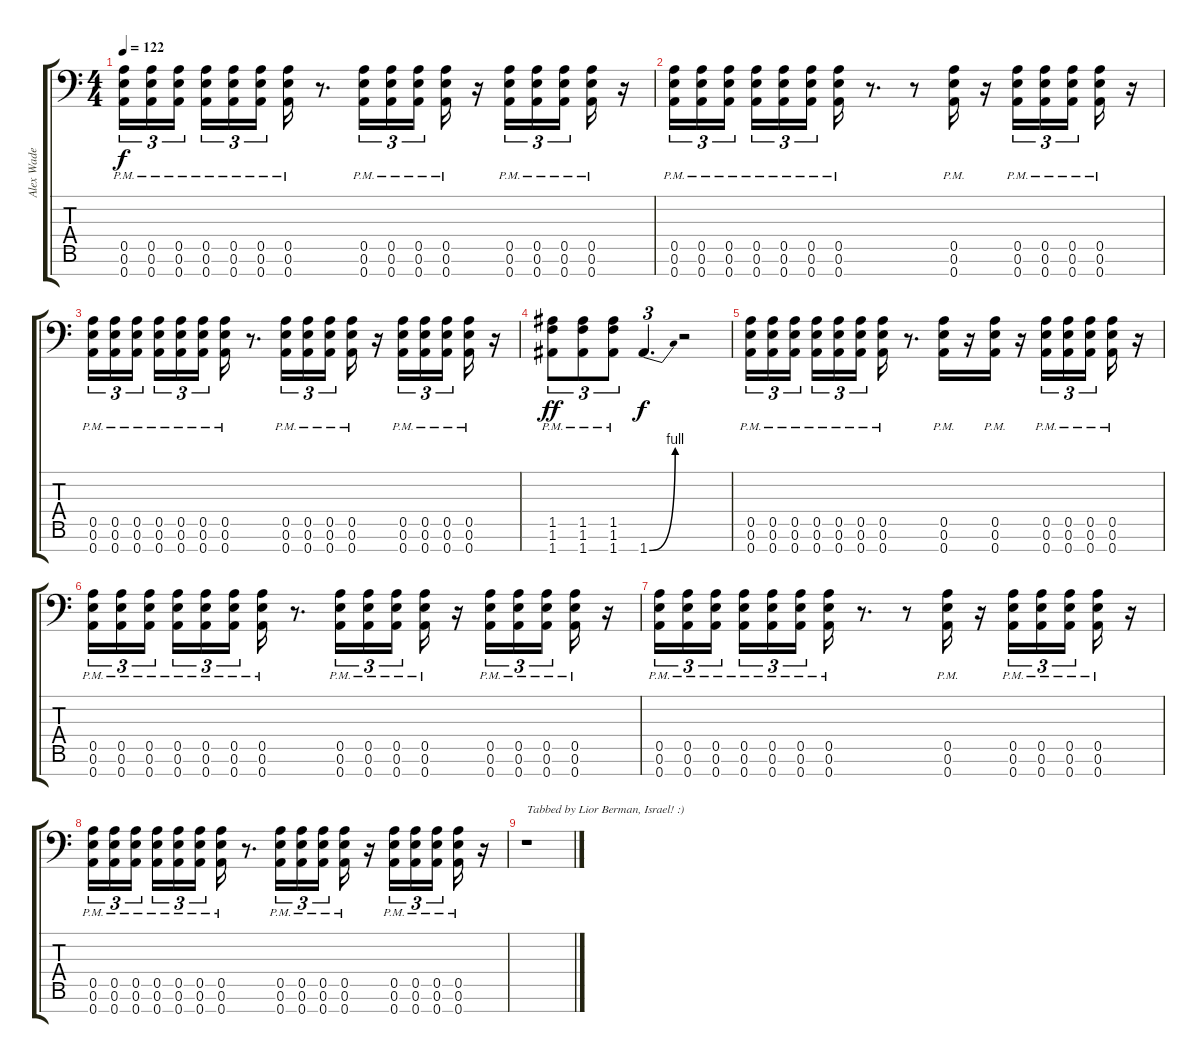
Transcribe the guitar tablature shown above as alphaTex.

\track ("Alex Wade" "Alex Wade") {instrument distortionguitar}
\staff {score tabs}
\tuning (E4 B3 G3 D3 A2 E2 A1) {hide}
\ts (4 4)
\tempo 122
\clef f4
\ks c
(0.5{pm} 0.6{pm} 0.7{pm}).16{tu (3 2) dy f} (0.5{pm} 0.6{pm} 0.7{pm}).16{tu (3 2)} (0.5{pm} 0.6{pm} 0.7{pm}).16{tu (3 2) beam splitsecondary} (0.5{pm} 0.6{pm} 0.7{pm}).16{tu (3 2)} (0.5{pm} 0.6{pm} 0.7{pm}).16{tu (3 2)} (0.5{pm} 0.6{pm} 0.7{pm}).16{tu (3 2)} (0.5{pm} 0.6{pm} 0.7{pm}).16 r.8{d} (0.5{pm} 0.6{pm} 0.7{pm}).16{tu (3 2)} (0.5{pm} 0.6{pm} 0.7{pm}).16{tu (3 2)} (0.5{pm} 0.6{pm} 0.7{pm}).16{tu (3 2) beam splitsecondary} (0.5{pm} 0.6{pm} 0.7{pm}).16 r.16 (0.5{pm} 0.6{pm} 0.7{pm}).16{tu (3 2)} (0.5{pm} 0.6{pm} 0.7{pm}).16{tu (3 2)} (0.5{pm} 0.6{pm} 0.7{pm}).16{tu (3 2) beam splitsecondary} (0.5{pm} 0.6{pm} 0.7{pm}).16 r.16 |
(0.5{pm} 0.6{pm} 0.7{pm}).16{tu (3 2)} (0.5{pm} 0.6{pm} 0.7{pm}).16{tu (3 2)} (0.5{pm} 0.6{pm} 0.7{pm}).16{tu (3 2) beam splitsecondary} (0.5{pm} 0.6{pm} 0.7{pm}).16{tu (3 2)} (0.5{pm} 0.6{pm} 0.7{pm}).16{tu (3 2)} (0.5{pm} 0.6{pm} 0.7{pm}).16{tu (3 2)} (0.5{pm} 0.6{pm} 0.7{pm}).16 r.8{d} r.8 (0.5{pm} 0.6{pm} 0.7{pm}).16 r.16 (0.5{pm} 0.6{pm} 0.7{pm}).16{tu (3 2)} (0.5{pm} 0.6{pm} 0.7{pm}).16{tu (3 2)} (0.5{pm} 0.6{pm} 0.7{pm}).16{tu (3 2) beam splitsecondary} (0.5{pm} 0.6{pm} 0.7{pm}).16 r.16 |
(0.5{pm} 0.6{pm} 0.7{pm}).16{tu (3 2)} (0.5 0.6{pm} 0.7{pm}).16{tu (3 2)} (0.5{pm} 0.6{pm} 0.7{pm}).16{tu (3 2) beam splitsecondary} (0.5{pm} 0.6{pm} 0.7{pm}).16{tu (3 2)} (0.5{pm} 0.6{pm} 0.7{pm}).16{tu (3 2)} (0.5{pm} 0.6{pm} 0.7{pm}).16{tu (3 2)} (0.5{pm} 0.6{pm} 0.7{pm}).16 r.8{d} (0.5{pm} 0.6{pm} 0.7{pm}).16{tu (3 2)} (0.5{pm} 0.6{pm} 0.7{pm}).16{tu (3 2)} (0.5{pm} 0.6{pm} 0.7{pm}).16{tu (3 2) beam splitsecondary} (0.5{pm} 0.6{pm} 0.7{pm}).16 r.16 (0.5{pm} 0.6{pm} 0.7{pm}).16{tu (3 2)} (0.5{pm} 0.6{pm} 0.7{pm}).16{tu (3 2)} (0.5{pm} 0.6{pm} 0.7{pm}).16{tu (3 2) beam splitsecondary} (0.5{pm} 0.6{pm} 0.7{pm}).16 r.16 |
(1.5{pm} 1.6{pm} 1.7{pm}).8{tu (3 2) dy ff} (1.5{pm} 1.6{pm} 1.7{pm}).8{tu (3 2)} (1.5{pm} 1.6{pm} 1.7{pm}).8{tu (3 2)} 1.7{be (bend 0 0 60 4)}.4{d tu (3 2) dy f} r.2 |
(0.5{pm} 0.6{pm} 0.7{pm}).16{tu (3 2)} (0.5{pm} 0.6{pm} 0.7{pm}).16{tu (3 2)} (0.5{pm} 0.6{pm} 0.7{pm}).16{tu (3 2) beam splitsecondary} (0.5{pm} 0.6{pm} 0.7{pm}).16{tu (3 2)} (0.5{pm} 0.6{pm} 0.7{pm}).16{tu (3 2)} (0.5{pm} 0.6{pm} 0.7{pm}).16{tu (3 2)} (0.5{pm} 0.6{pm} 0.7{pm}).16 r.8{d} (0.5{pm} 0.6{pm} 0.7{pm}).16 r.16 (0.5{pm} 0.6{pm} 0.7{pm}).16 r.16 (0.5{pm} 0.6{pm} 0.7{pm}).16{tu (3 2)} (0.5{pm} 0.6{pm} 0.7{pm}).16{tu (3 2)} (0.5{pm} 0.6{pm} 0.7{pm}).16{tu (3 2) beam splitsecondary} (0.5{pm} 0.6{pm} 0.7{pm}).16 r.16 |
(0.5{pm} 0.6{pm} 0.7{pm}).16{tu (3 2)} (0.5{pm} 0.6{pm} 0.7{pm}).16{tu (3 2)} (0.5{pm} 0.6{pm} 0.7{pm}).16{tu (3 2) beam splitsecondary} (0.5{pm} 0.6{pm} 0.7{pm}).16{tu (3 2)} (0.5{pm} 0.6{pm} 0.7{pm}).16{tu (3 2)} (0.5{pm} 0.6{pm} 0.7{pm}).16{tu (3 2)} (0.5{pm} 0.6{pm} 0.7{pm}).16 r.8{d} (0.5{pm} 0.6{pm} 0.7{pm}).16{tu (3 2)} (0.5{pm} 0.6{pm} 0.7{pm}).16{tu (3 2)} (0.5{pm} 0.6{pm} 0.7{pm}).16{tu (3 2) beam splitsecondary} (0.5{pm} 0.6{pm} 0.7{pm}).16 r.16 (0.5{pm} 0.6{pm} 0.7{pm}).16{tu (3 2)} (0.5{pm} 0.6{pm} 0.7{pm}).16{tu (3 2)} (0.5{pm} 0.6{pm} 0.7{pm}).16{tu (3 2) beam splitsecondary} (0.5{pm} 0.6{pm} 0.7{pm}).16 r.16 |
(0.5 0.6{pm} 0.7{pm}).16{tu (3 2)} (0.5{pm} 0.6{pm} 0.7{pm}).16{tu (3 2)} (0.5{pm} 0.6{pm} 0.7{pm}).16{tu (3 2) beam splitsecondary} (0.5{pm} 0.6{pm} 0.7{pm}).16{tu (3 2)} (0.5{pm} 0.6{pm} 0.7{pm}).16{tu (3 2)} (0.5{pm} 0.6{pm} 0.7{pm}).16{tu (3 2)} (0.5{pm} 0.6{pm} 0.7{pm}).16 r.8{d} r.8 (0.5{pm} 0.6{pm} 0.7{pm}).16 r.16 (0.5{pm} 0.6{pm} 0.7{pm}).16{tu (3 2)} (0.5{pm} 0.6{pm} 0.7{pm}).16{tu (3 2)} (0.5{pm} 0.6{pm} 0.7{pm}).16{tu (3 2) beam splitsecondary} (0.5{pm} 0.6{pm} 0.7{pm}).16 r.16 |
(0.5{pm} 0.6{pm} 0.7{pm}).16{tu (3 2)} (0.5{pm} 0.6{pm} 0.7{pm}).16{tu (3 2)} (0.5{pm} 0.6{pm} 0.7{pm}).16{tu (3 2) beam splitsecondary} (0.5{pm} 0.6{pm} 0.7{pm}).16{tu (3 2)} (0.5{pm} 0.6{pm} 0.7{pm}).16{tu (3 2)} (0.5{pm} 0.6{pm} 0.7{pm}).16{tu (3 2)} (0.5{pm} 0.6{pm} 0.7{pm}).16 r.8{d} (0.5{pm} 0.6{pm} 0.7{pm}).16{tu (3 2)} (0.5{pm} 0.6{pm} 0.7{pm}).16{tu (3 2)} (0.5{pm} 0.6{pm} 0.7{pm}).16{tu (3 2) beam splitsecondary} (0.5{pm} 0.6{pm} 0.7{pm}).16 r.16 (0.5 0.6{pm} 0.7{pm}).16{tu (3 2)} (0.5{pm} 0.6{pm} 0.7{pm}).16{tu (3 2)} (0.5{pm} 0.6{pm} 0.7{pm}).16{tu (3 2) beam splitsecondary} (0.5{pm} 0.6{pm} 0.7{pm}).16 r.16 |
r.1{txt "Tabbed by Lior Berman, Israel! :)"}
